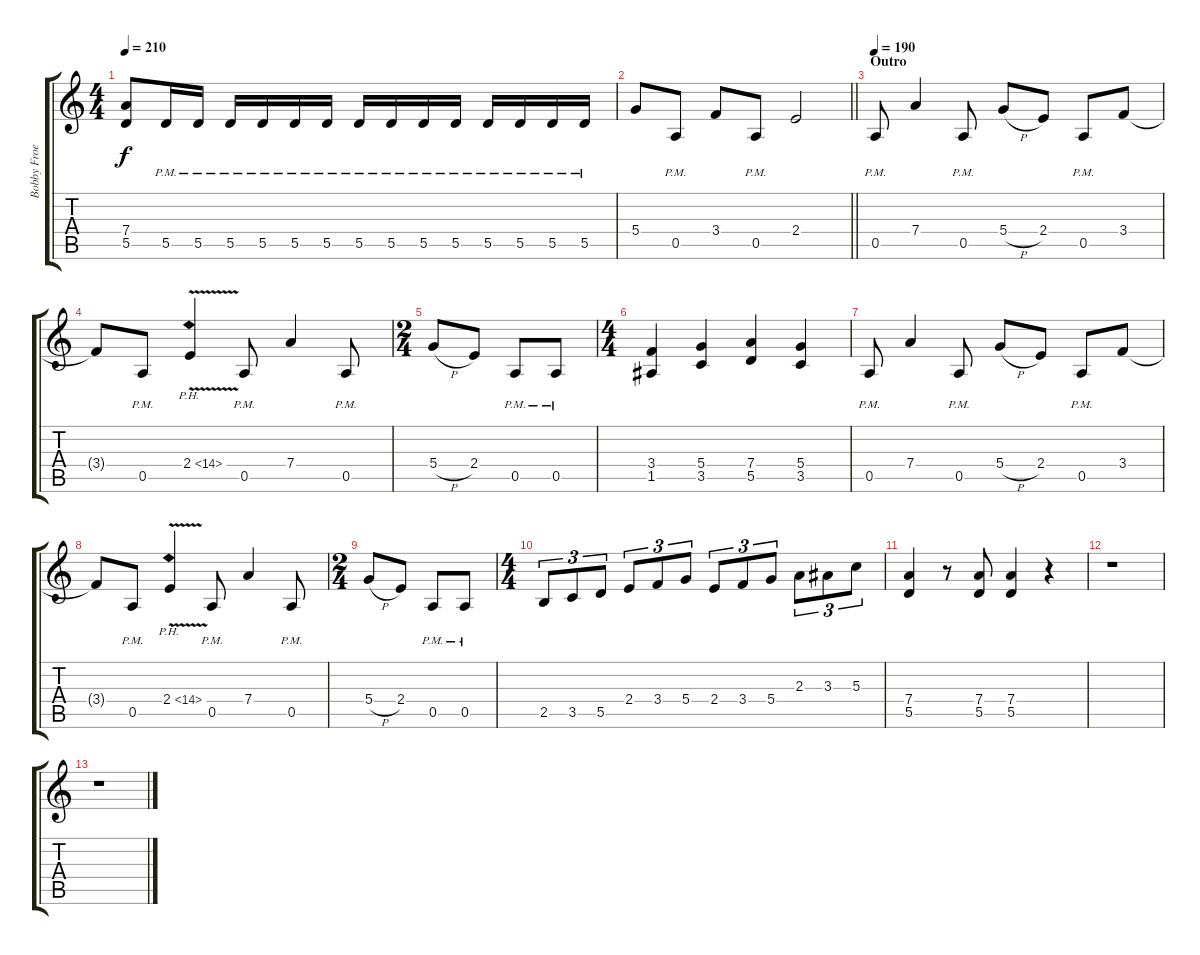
\track ("Bobby Froese" "Bobby Froe") {instrument distortionguitar}
\staff {score tabs}
\tuning (E4 B3 G3 D3 A2 E2) {hide}
\ts (4 4)
\tempo 210
\clef g2
\ks c
(7.4 5.5).8{dy f} 5.5{pm}.16 5.5{pm}.16 5.5{pm}.16 5.5{pm}.16 5.5{pm}.16 5.5{pm}.16 5.5{pm}.16 5.5{pm}.16 5.5{pm}.16 5.5{pm}.16 5.5{pm}.16 5.5{pm}.16 5.5{pm}.16 5.5{pm}.16 |
\barLineRight lightlight
5.4.8 0.5{pm}.8 3.4.8 0.5{pm}.8 2.4.2 |
\section ("" "Outro")
\tempo 190
0.5{pm}.8 7.4.4 0.5{pm}.8 5.4{h}.8 2.4.8 0.5{pm}.8 3.4.8 |
3.4{t}.8 0.5{pm}.8 2.4{ph 12 v}.4 0.5{pm}.8 7.4.4 0.5{pm}.8 |
\ts (2 4)
5.4{h}.8 2.4.8 0.5{pm}.8 0.5{pm}.8 |
\ts (4 4)
(3.4 1.5).4 (5.4 3.5).4 (7.4 5.5).4 (5.4 3.5).4 |
0.5{pm}.8 7.4.4 0.5{pm}.8 5.4{h}.8 2.4.8 0.5{pm}.8 3.4.8 |
3.4{t}.8 0.5{pm}.8 2.4{ph 12 v}.4 0.5{pm}.8 7.4.4 0.5{pm}.8 |
\ts (2 4)
5.4{h}.8 2.4.8 0.5{pm}.8 0.5{pm}.8 |
\ts (4 4)
2.5.8{tu (3 2)} 3.5.8{tu (3 2)} 5.5.8{tu (3 2)} 2.4.8{tu (3 2)} 3.4.8{tu (3 2)} 5.4.8{tu (3 2)} 2.4.8{tu (3 2)} 3.4.8{tu (3 2)} 5.4.8{tu (3 2)} 2.3.8{tu (3 2)} 3.3.8{tu (3 2)} 5.3.8{tu (3 2)} |
(7.4 5.5).4 r.8 (7.4 5.5).8 (7.4 5.5).4 r.4 |
r.1 |
r.1
